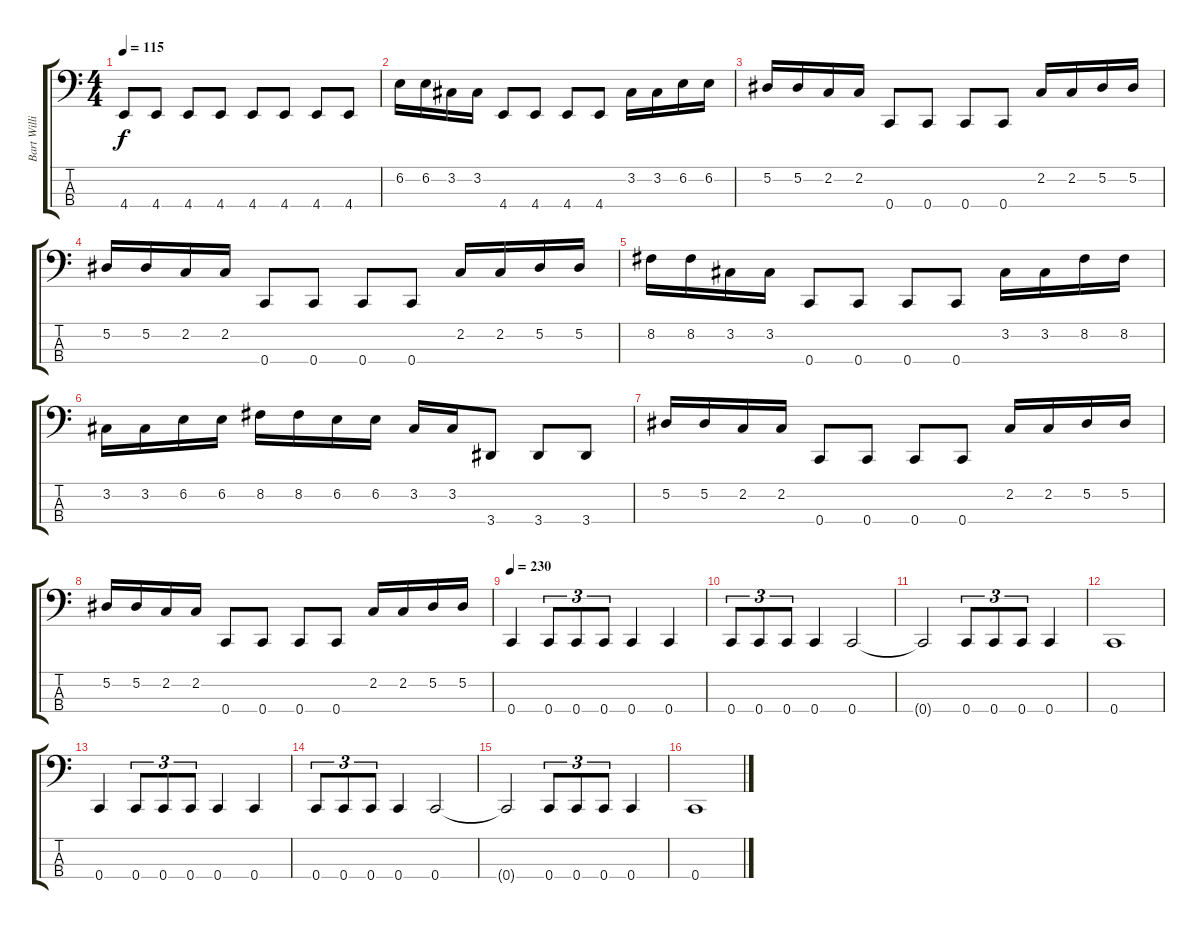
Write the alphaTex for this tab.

\track ("Bart Williams" "Bart Willi") {instrument electricbassfinger}
\staff {score tabs}
\tuning (Eb2 Bb1 F1 C1) {hide}
\ts (4 4)
\tempo 115
\clef f4
\ks c
4.4.8{dy f} 4.4.8 4.4.8 4.4.8 4.4.8 4.4.8 4.4.8 4.4.8 |
6.2.16 6.2.16 3.2.16 3.2.16 4.4.8 4.4.8 4.4.8 4.4.8 3.2.16 3.2.16 6.2.16 6.2.16 |
5.2.16 5.2.16 2.2.16 2.2.16 0.4.8 0.4.8 0.4.8 0.4.8 2.2.16 2.2.16 5.2.16 5.2.16 |
5.2.16 5.2.16 2.2.16 2.2.16 0.4.8 0.4.8 0.4.8 0.4.8 2.2.16 2.2.16 5.2.16 5.2.16 |
8.2.16 8.2.16 3.2.16 3.2.16 0.4.8 0.4.8 0.4.8 0.4.8 3.2.16 3.2.16 8.2.16 8.2.16 |
3.2.16 3.2.16 6.2.16 6.2.16 8.2.16 8.2.16 6.2.16 6.2.16 3.2.16 3.2.16 3.4.8 3.4.8 3.4.8 |
5.2.16 5.2.16 2.2.16 2.2.16 0.4.8 0.4.8 0.4.8 0.4.8 2.2.16 2.2.16 5.2.16 5.2.16 |
5.2.16 5.2.16 2.2.16 2.2.16 0.4.8 0.4.8 0.4.8 0.4.8 2.2.16 2.2.16 5.2.16 5.2.16 |
\tempo 230
0.4.4 0.4.8{tu (3 2)} 0.4.8{tu (3 2)} 0.4.8{tu (3 2)} 0.4.4 0.4.4 |
0.4.8{tu (3 2)} 0.4.8{tu (3 2)} 0.4.8{tu (3 2)} 0.4.4 0.4.2 |
0.4{t}.2 0.4.8{tu (3 2)} 0.4.8{tu (3 2)} 0.4.8{tu (3 2)} 0.4.4 |
0.4.1 |
0.4.4 0.4.8{tu (3 2)} 0.4.8{tu (3 2)} 0.4.8{tu (3 2)} 0.4.4 0.4.4 |
0.4.8{tu (3 2)} 0.4.8{tu (3 2)} 0.4.8{tu (3 2)} 0.4.4 0.4.2 |
0.4{t}.2 0.4.8{tu (3 2)} 0.4.8{tu (3 2)} 0.4.8{tu (3 2)} 0.4.4 |
0.4.1
